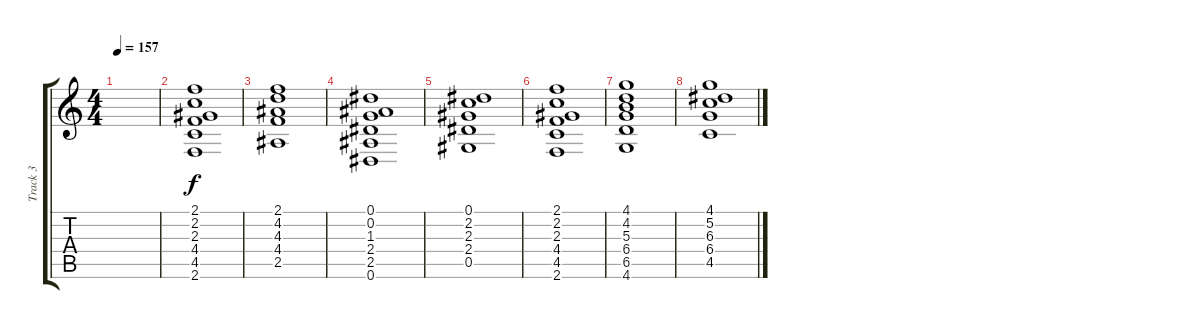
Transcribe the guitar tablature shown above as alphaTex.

\track ("Track 3" "Track 3") {instrument distortionguitar}
\staff {score tabs}
\tuning (Eb4 Bb3 Gb3 Db3 Ab2 Eb2) {hide}
\ts (4 4)
\tempo 157
\clef g2
\ks c
|
(2.1 2.2 2.3 4.4 4.5 2.6).1 |
(2.1 4.2 4.3 4.4 2.5).1 |
(0.1 0.2 1.3 2.4 2.5 0.6).1 |
(0.1 2.2 2.3 2.4 0.5).1 |
(2.1 2.2 2.3 4.4 4.5 2.6).1 |
(4.1 4.2 5.3 6.4 6.5 4.6).1 |
(4.1 5.2 6.3 6.4 4.5).1
